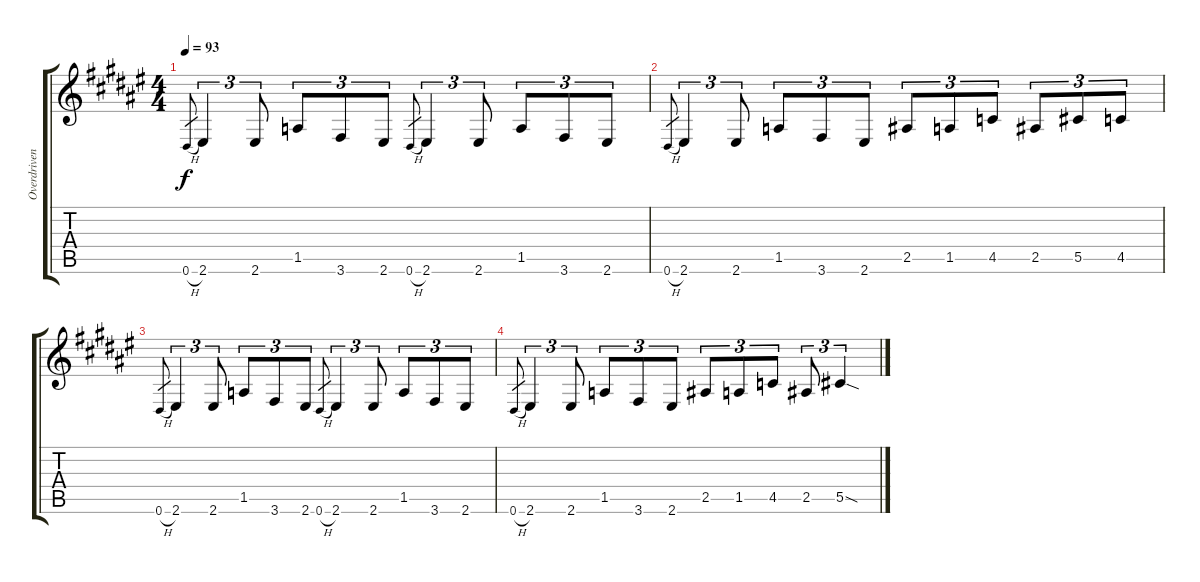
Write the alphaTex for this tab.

\track ("Overdriven" "Overdriven") {instrument overdrivenguitar}
\staff {score tabs}
\tuning (Eb4 Bb3 Gb3 Db3 Ab2 Eb2) {hide}
\ts (4 4)
\tempo 93
\clef g2
\ks d#minor
0.6{h}.8{gr dy f} 2.6.4{tu (3 2)} 2.6.8{tu (3 2)} 1.5.8{tu (3 2)} 3.6.8{tu (3 2)} 2.6.8{tu (3 2)} 0.6{h}.8{gr} 2.6.4{tu (3 2)} 2.6.8{tu (3 2)} 1.5.8{tu (3 2)} 3.6.8{tu (3 2)} 2.6.8{tu (3 2)} |
0.6{h}.8{gr} 2.6.4{tu (3 2)} 2.6.8{tu (3 2)} 1.5.8{tu (3 2)} 3.6.8{tu (3 2)} 2.6.8{tu (3 2)} 2.5.8{tu (3 2)} 1.5.8{tu (3 2)} 4.5.8{tu (3 2)} 2.5.8{tu (3 2)} 5.5.8{tu (3 2)} 4.5.8{tu (3 2)} |
0.6{h}.8{gr} 2.6.4{tu (3 2)} 2.6.8{tu (3 2)} 1.5.8{tu (3 2)} 3.6.8{tu (3 2)} 2.6.8{tu (3 2)} 0.6{h}.8{gr} 2.6.4{tu (3 2)} 2.6.8{tu (3 2)} 1.5.8{tu (3 2)} 3.6.8{tu (3 2)} 2.6.8{tu (3 2)} |
0.6{h}.8{gr} 2.6.4{tu (3 2)} 2.6.8{tu (3 2)} 1.5.8{tu (3 2)} 3.6.8{tu (3 2)} 2.6.8{tu (3 2)} 2.5.8{tu (3 2)} 1.5.8{tu (3 2)} 4.5.8{tu (3 2)} 2.5.8{tu (3 2)} 5.5{sod}.4{tu (3 2)}
